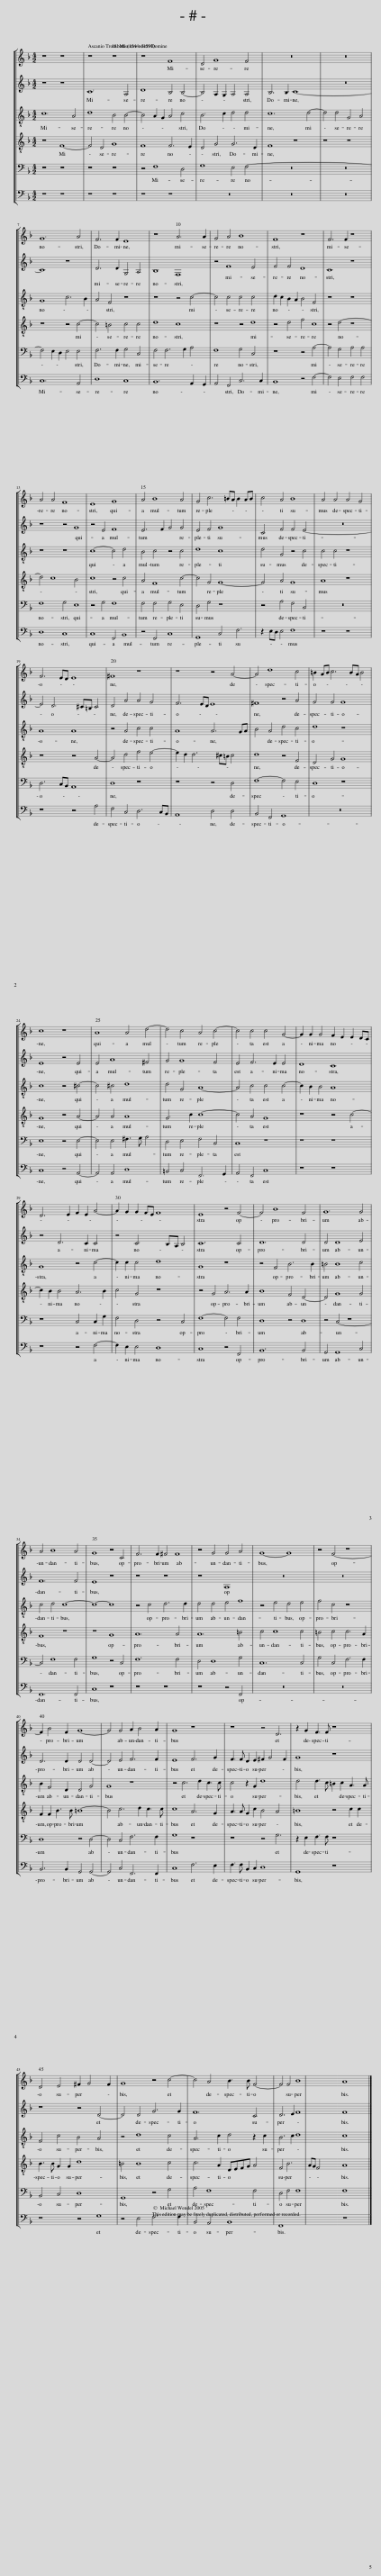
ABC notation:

X:1
%%score [ 1 2 3 4 5 6 ]
L:1/8
M:4/2
I:linebreak $
K:F
V:1 treble
V:2 treble
V:3 treble-8
V:4 treble-8
V:5 bass
V:6 bass
V:1
 z8 z8 | z8 z8 | z8 F8 | D4 G8 F4 | z16 | %5
 z16 |$ G12 A4 | F6 F2 E8 | z8 A6 A2 | G4 A4 B8 | %10
 F8 z8 | F6 F2 z8 |$ A4 A4 F8 | E8 G8 | A4 B8 A4 | %15
 G4 c6 =BA B2 AB | c4 A4 B8 | A4 A4 A4 G4 |$ F6 ED E8 | ^F8 z8 | %20
 z8 z4 A4- | A4 d8 c4 | =B2 AB c6 BA B4 |$ c8 z8 | A8 A4 d4- | %25
 d4 c4 A4 c4- | c4 c4 c4 G4- | G2 G2 G4 F2 E2 E2 DC |$ D6 E2 F2 E2 A4- | A2 G2 G2 FE F8 | %30
 E8 z4 F4- | F4 B8 F4 | G12 G4 |$ A4 B8 A4 | G8 z4 C4 | %35
 F6 F2 ^F4 F8 | z4 G4 G4 A4 | G8- G8 | z4 F4- z8 |$ F2 B4 F2 G8- | %40
 G4 G4 A2 B4 A2 | G8 z8 | z8 z4 D6 | z2 G2 F3 F z8 |$ D4 E4 ^F2 G4 F2 | %45
 G8 z4 c4- | c4 A4 B3 B F4- | F4 F4 B8 | A8 |] %49
V:2
 z8 z8 | C12 A,4 | D8 B,4 B,4- | B,4 A,2 G,2 A,4 A,4 | B,6 B,2 C8- | %5
 z16 |$ C8 z8 | D6 D2 G,4 A,4 | B,8 F,8 | z4 F8 E4 | %10
 F4 F4 D8 | C8 z8 |$ z8 z4 G8 | z4 E4 F8 | E6 F2 G4 G4 | %15
 E4 F4 G8 | C4 F4 F4 E4- | z16 |$ E4 D6 ^C=B, C4 | D4 A4 A4 G4 | %20
 F6 ED E8 | ^F8 z4 A4 | G4 G4 G8 |$ E8 z4 E4 | E4 A8 ^F4 | %25
 G4 G8 F4 | E4 F6 E2 E4 | D8 C8 |$ z4 D6 C2 C4 | z4 C6 B,A, B,4 | %30
 C12 C4 | D12 D4 | D4 D8 E4 |$ F12 F4 | E8 z8 | %35
 z8 z8 | z8 A,8 | z16 | z16 |$ D6 D2 D4 D4- | %40
 D4 E4 F6 F2 | E8 F6 G2 | F3 F D2 E2 ^F2 G4 F2 | G8 z8 |$ z8 z4 D4- | %45
 D4 D4 G6 G2 | F12 C4 | D6 E2 F8 | F8 |] %49
V:3
 c12 A4 | d8 B4 B4- | B4 A2 G2 A4 c4 | B6 c2 d4 d4 | c12 d4- | %5
 d4 d4 G4 A4 |$ G8 c6 B2 | A4 F4 z8 | z8 z4 c4- | c4 c4 c4 c4 | %10
 d2 c2 B2 A2 B4 F4 | z8 z8 |$ z8 z8 | c8- c4 d4 | B4 c4 z4 c4 | %15
 d8 c8 | d4 G4 z4 c4 | c4 c4 z8 |$ A8 A8 | z4 A4 c4 c4 | %20
 A8 A6 GA | B4 A4 d4 c4 | d8 z8 |$ c8 z4 ^c4- | c4 ^c4 d8 | %25
 d4 G4 A8- | A4 c4 c4 c4- | c2 B2 B4 A8 |$ G8 z4 c4- | c2 c2 c4 d8 | %30
 G8 z8 | z4 F4 B6 B2 | =B4 B8 c4 |$ c4 d4 c8- | c8- c8 | %35
 z4 c4 d6 d2 | d4 d4 e4 f8 | z4 e4 d4 e4 | f4 c4 z8 |$ B2 F4 D2 D4 G4 | %40
 G8 z8 | z4 c6 d2 c3 c | c4 z2 G2 d8 | d4 d3 c =B2 c2 A3 A |$ F4 c4 B4 A4 | %45
 z4 d8 c4 | A6 c2 d4 z2 c2 | B6 c2 d8 | c8 |] %49
V:4
 z8 F8- | F4 D4 G8 | F8 F6 E2 | D4 G4 G6 D2 | F8 z8 | %5
 z8 z8 |$ z8 z4 c4- | c4 =B4 c4 c4 | d8 c8 | z8 z4 d8 | %10
 z4 d4 f4 c8 | z4 d4- z8 |$ d4 c8 B4 | c8 z4 c4 | A4 F8 c4- | %15
 c4 G4 G8- | G4 A4 G8 | A8 z8 |$ z8 z4 A4- | A4 d4 f4 e4- | %20
 e2 d2 d6 ^c=B c4 | d8 z4 F4 | D4 G4 G8 |$ G8 z4 A4- | A4 A4 A8 | %25
 G6 c2 c8- | c4 A4 G8 | z8 z4 c4- |$ c2 B2 B4 A6 B2 | c4 G4 z8 | %30
 z4 G4 A6 A2 | B8 F4 D4- | D4 G8 G4 |$ F8 z8 | z8 G8 | %35
 A12 A4 | A12 =B4 | c4 c8 c4 | =B4 c4 c6 A2 |$ F2 F2 B3 B =B8- | %40
 B4 c6 d2 c3 c | c8 A6 G2 | A3 A G2 c2 B4 A4 | =B8 z4 c2 c2 |$ B3 B G2 G2 d8 | %45
 =B4 B8 c4 | c6 A2 DEFG A4 | F4 B6 AG F4 | A8 |] %49
V:5
 z8 z8 | z8 z8 | z4 F,8 D,4 | G,8 E,4 F,4- | z16 | %5
 z16 |$ F,4 E,2 D,2 E,4 E,4 | F,6 F,2 G,4 C,4 | F,4 F,6 G,2 A,4 | F,8 G,4 C,4 | %10
 z8 z4 A,4- | A,4 G,4 A,4 A,4 |$ F,8 G,4 E,8 | z4 G,4 F,8 | F,4 F,4 G,4 E,4 | %15
 D,4 G,4 z8 | z4 A,4 F,4 C,4 | z16 |$ D,6 C,B,, A,,8 | D,8 z8 | %20
 z8 z4 D,4 | F,8- F,4 E,4 | D,8 z8 |$ E,8 z4 E,4- | E,4 E,4 ^F,3 G, A,4 | %25
 D,4 E,4 F,4 C,4 | C,8 z8 | z8 z8 |$ z8 C,4 C,2 G,2 | F,4 D,4 z4 C,4 | %30
 F,8- F,4 F,4 | D,8 z4 D,8 | z4 C,4- z8 |$ C,4 F,8 F,4 | G,8 z4 C,4 | %35
 F,12 F,4 | D,4 D,8 G,4 | C,12 C,4 | G,4 C,4 F,6 F,2 |$ D,8 z4 D,4- | %40
 D,4 C,4 F,6 F,2 | G,8 z8 | z8 z4 G,6 | z2 E,2 F,3 F, z8 |$ B,,4 C,4 D,8 | %45
 G,,8 z4 G,4 | A,4 F,8 F,4 | D,4 F,4 F,8 | F,8 |] %49
V:6
 z8 z8 | z8 z8 | z8 z8 | z16 | z16 | %5
 z16 |$ C,12 A,,4 | D,8 C,8 | B,,12 A,,2 G,,2 | A,,4 F,,4 C,6 C,2 | %10
 B,,8 z4 F,4- | F,4 E,4 F,4 F,4 |$ D,8 C,8 | C,8 F,,4 B,,8 | z4 F,,4 C,8 | %15
 G,,8 C,4 F,6 | z2 E,D, E,4 F,8 | z8 z8 |$ z8 z4 A,4 | F,4 C,4 D,6 C,B,, | %20
 A,,8 D,4 D,4 | B,,4 F,,4 G,,8 | z16 |$ C,8 z4 A,,4- | A,,4 A,,4 D,8 | %25
 =B,,4 C,4 F,,6 G,,2 | A,,4 F,,4 C,8 | z8 z8 |$ z8 z4 F,4- | F,2 E,2 E,4 D,8 | %30
 C,8 z4 F,,4 | B,,12 B,,4 | G,,4 G,,8 C,4 |$ F,,12 F,,4 | C,8 z8 | %35
 z8 z8 | z8 z4 F,,4 | z16 | z16 |$ B,,6 B,,2 G,,4 G,,4- | %40
 G,,4 C,4 F,,6 F,,2 | C,8 F,6 E,2 | F,3 F, B,,2 C,2 D,8 | G,,8 z8 |$ z8 z4 G,8 | %45
 z4 E,4 F,6 F,2 | B,,4 A,,4 B,,8 | F,,8 | z8 |] %49
